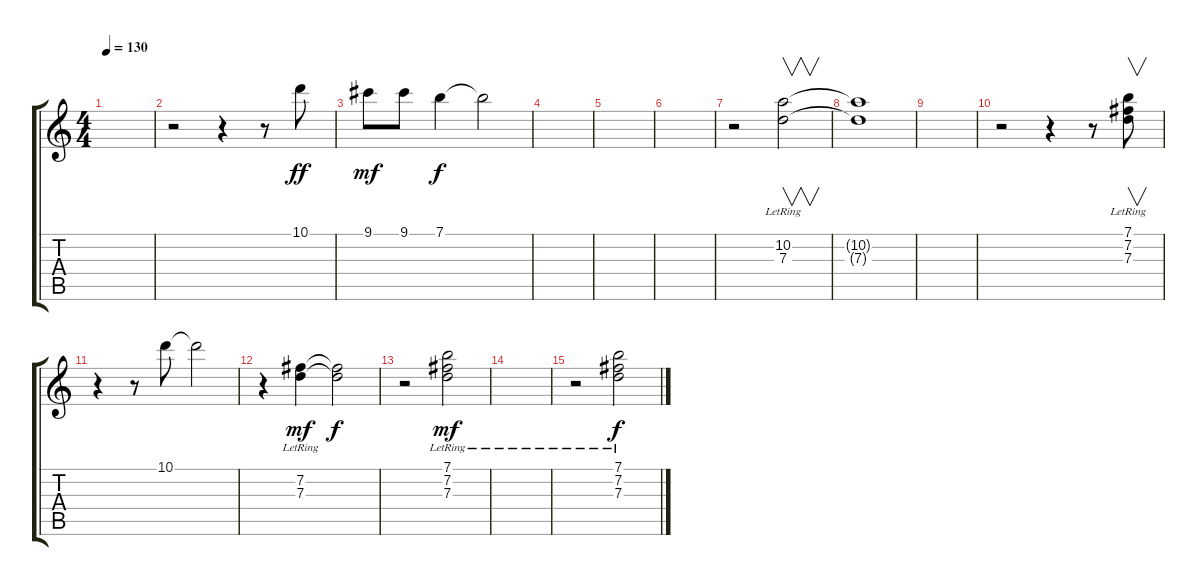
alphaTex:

\track "" {instrument acousticguitarnylon}
\staff {score tabs}
\tuning (E4 B3 G3 D3 A2 E2) {hide}
\ts (4 4)
\tempo 130
\clef g2
\ks c
|
r.2 r.4 r.8 10.1.8{dy ff} |
9.1.8{dy mf} 9.1.8 7.1.4{dy f} 7.1{t}.2 |
|
|
|
r.2 (10.2{lr} 7.3{lr}).2{v} |
(10.2{t} 7.3{t}).1 |
|
r.2 r.4 r.8 (7.1 7.2{lr} 7.3{lr}).8{v} |
r.4 r.8 10.1.8 10.1{t}.2 |
r.4 (7.2{lr} 7.3{lr}).4{dy mf} (7.2{t} 7.3{t}).2{dy f} |
r.2 (7.1 7.2{lr} 7.3{lr}).2{dy mf} |
|
r.2 (7.1 7.2{lr} 7.3{lr}).2{dy f}
